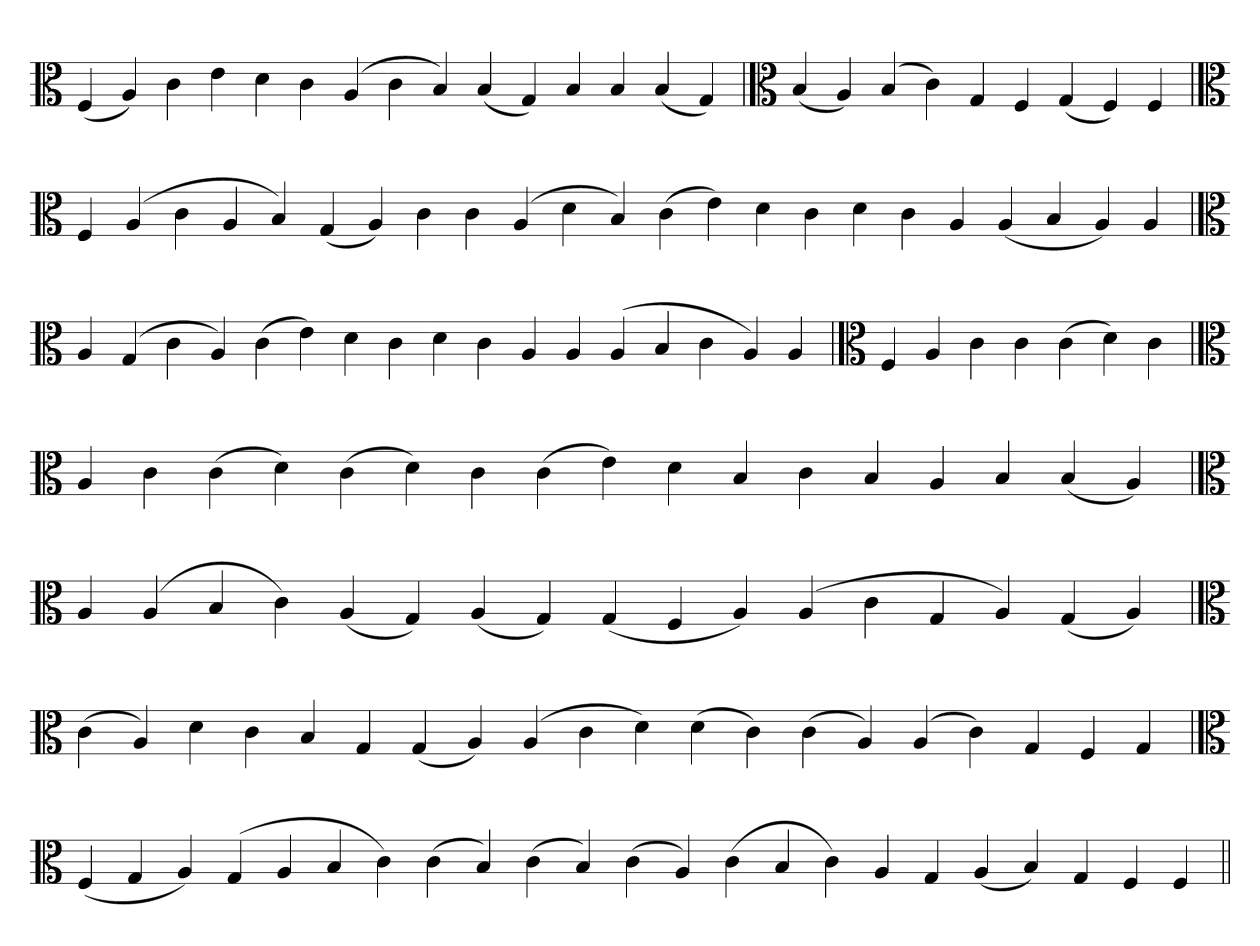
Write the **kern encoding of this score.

**kern
*part1
*staff1
*clefC3
=
(4F
4A)
4c
4e
4d
4c
(4A
4c
4B)
(4B
4G)
4B
4B
(4B
4G)
=`
*clefC3
(4B
4A)
(4B
4c)
4G
4F
(4G
4F)
4F
=
*clefC3
4F
(4A
4c
4A
4B)
(4G
4A)
4c
4c
(4A
4d
4B)
(4c
4e)
4d
4c
4d
4c
4A
(4A
4B
4A)
4A
='
*clefC3
4A
(4G
4c
4A)
(4c
4e)
4d
4c
4d
4c
4A
4A
(4A
4B
4c
4A)
4A
=
*clefC3
4F
4A
4c
4c
(4c
4d)
4c
=`
*clefC3
4A
4c
(4c
4d)
(4c
4d)
4c
(4c
4e)
4d
4B
4c
4B
4A
4B
(4B
4A)
='
*clefC3
4A
(4A
4B
4c)
(4A
4G)
(4A
4G)
(4G
4F
4A)
(4A
4c
4G
4A)
(4G
4A)
='
*clefC3
(4c
4A)
4d
4c
4B
4G
(4G
4A)
(4A
4c
4d)
(4d
4c)
(4c
4A)
(4A
4c)
4G
4F
4G
='
*clefC3
(4F
4G
4A)
(4G
4A
4B
4c)
(4c
4B)
(4c
4B)
(4c
4A)
(4c
4B
4c)
4A
4G
(4A
4B)
4G
4F
4F
=||
*-
